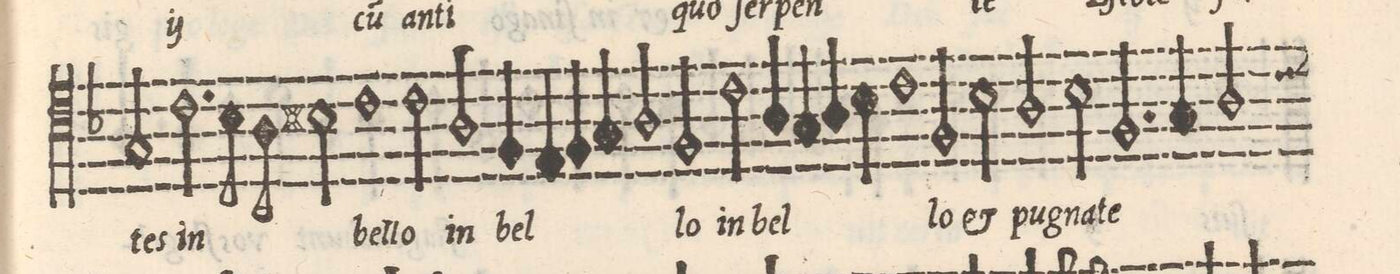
**kern	**text
*I"TENOR	*
*clefC4	*
*k[b-]	*
*met(C|)	*
*M2/1	*
2G/	-tes
2.c\	in
8B-\	.
8A\	.
2Bn\	.
=23-	=23-
1c	bel-
2c\	-lo
2A/	in
=24-	=24-
4F/	bel-
4E/	.
4F/	.
4G/	.
2A/	.
2F/	-lo
=25-	=25-
2c\	in
4A/	bel-
4G/	.
4A/	.
4B-\	.
1c\	.
=26-	=26-
2F/	lo
2B-\	et
2A/	pu-
=27-	=27-
2B-\	-gna-
2.F/	-te
4G/	.
2A/	.
*custos:c	*
=28-	=28-
*-	*-
